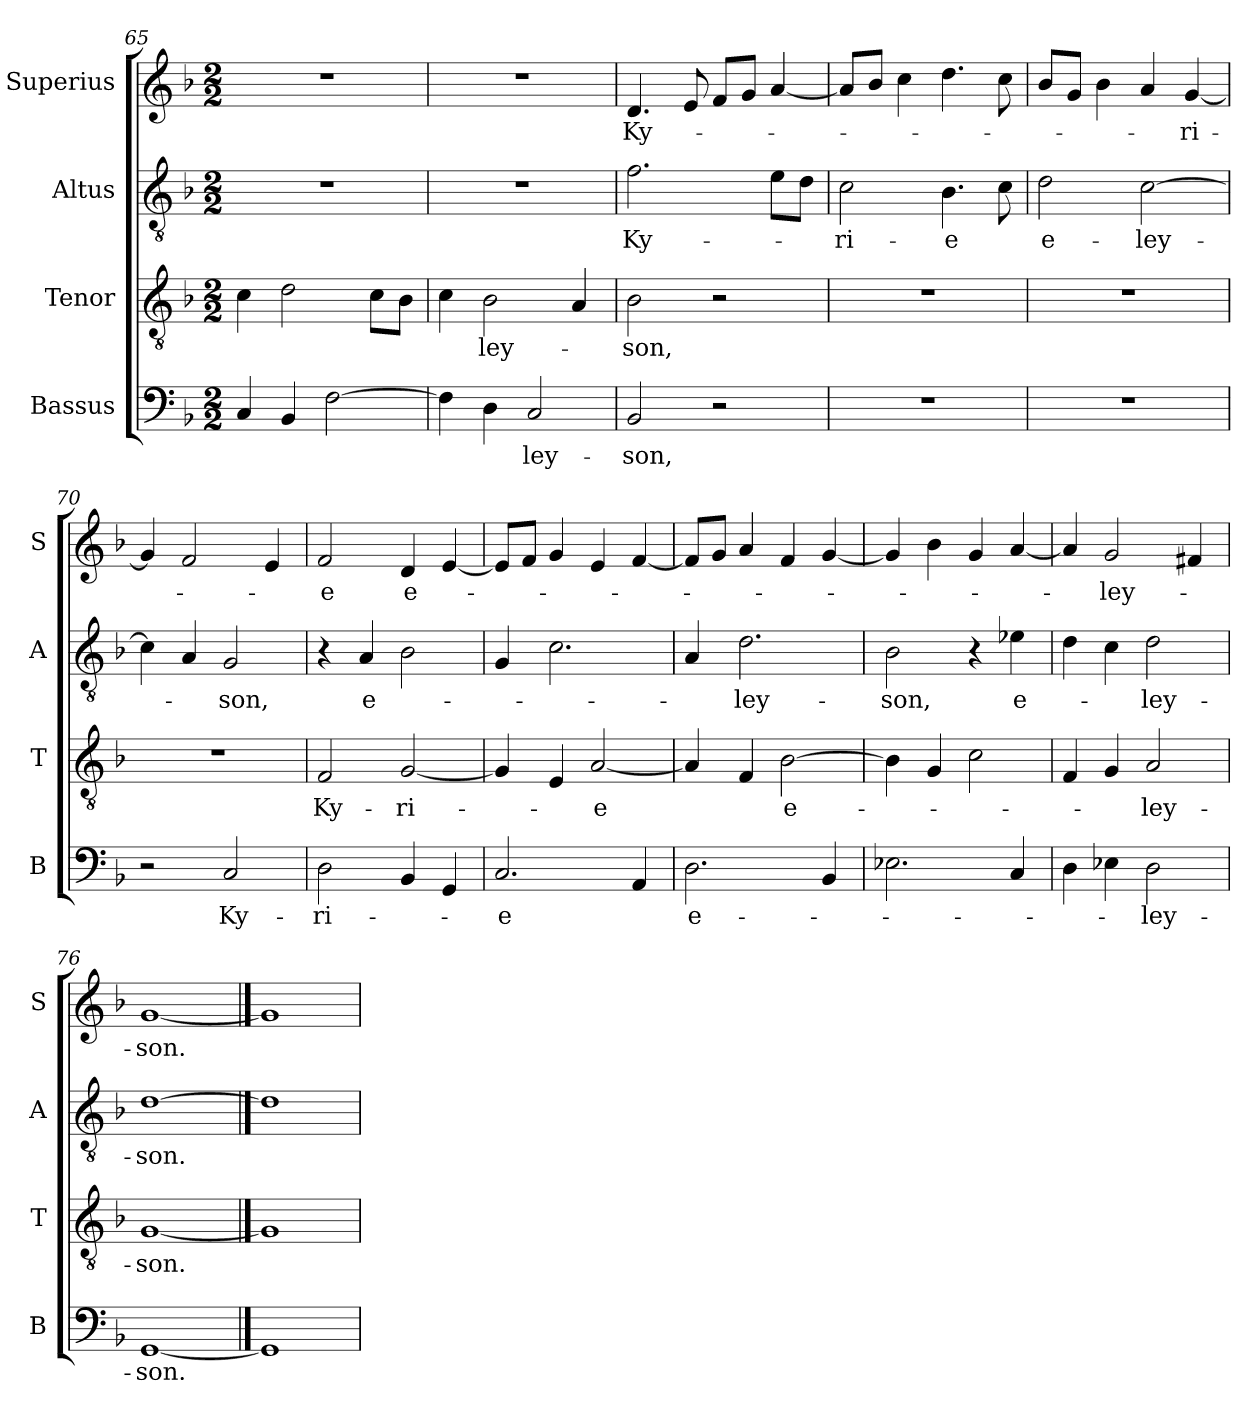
**kern	**text	**kern	**text	**kern	**text	**kern	**text
*part4	*part4	*part3	*part3	*part2	*part2	*part1	*part1
*staff4	*staff4	*staff3	*staff3	*staff2	*staff2	*staff1	*staff1
*I"Bassus	*	*I"Tenor	*	*I"Altus	*	*I"Superius	*
*I'B	*	*I'T	*	*I'A	*	*I'S	*
*clefF4	*	*clefGv2	*	*clefGv2	*	*clefG2	*
*k[b-]	*	*k[b-]	*	*k[b-]	*	*k[b-]	*
*M2/2	*	*M2/2	*	*M2/2	*	*M2/2	*
=65	=65	=65	=65	=65	=65	=65	=65
4C	.	4c	.	1r	.	1r	.
4BB-	.	2d	.	.	.	.	.
[2F	.	.	.	.	.	.	.
.	.	8cL	.	.	.	.	.
.	.	8B-J	.	.	.	.	.
=66	=66	=66	=66	=66	=66	=66	=66
4F]	.	4c	.	1r	.	1r	.
!	!	!	!LO:LY:i	!	!	!	!
4D	.	2B-	-ley-	.	.	.	.
!	!LO:LY:i	!	!	!	!	!	!
2C	-ley-	.	.	.	.	.	.
.	.	4A	.	.	.	.	.
=67	=67	=67	=67	=67	=67	=67	=67
!	!LO:LY:i	!	!LO:LY:i	!	!LO:LY:i	!	!LO:LY:i
2BB-	-son,	2B-	-son,	2.f	Ky-	4.d	Ky-
.	.	.	.	.	.	8e	.
2r	.	2r	.	.	.	8fL	.
.	.	.	.	.	.	8gJ	.
.	.	.	.	8eL	.	[4a	.
.	.	.	.	8dJ	.	.	.
=68	=68	=68	=68	=68	=68	=68	=68
!	!	!	!	!	!LO:LY:i	!	!
1r	.	1r	.	2c	-ri-	8aL]	.
.	.	.	.	.	.	8b-J	.
.	.	.	.	.	.	4cc	.
!	!	!	!	!	!LO:LY:i	!	!
.	.	.	.	4.B-	-e	4.dd	.
.	.	.	.	8c	.	8cc	.
=69	=69	=69	=69	=69	=69	=69	=69
1r	.	1r	.	2d	e-	8b-L	.
.	.	.	.	.	.	8gJ	.
.	.	.	.	.	.	4b-	.
.	.	.	.	[2c	-ley-	4a	.
!	!	!	!	!	!	!	!LO:LY:i
.	.	.	.	.	.	[4g	-ri-
=70	=70	=70	=70	=70	=70	=70	=70
2r	.	1r	.	4c]	.	4g]	.
.	.	.	.	4A	.	2f	.
!	!LO:LY:i	!	!	!	!LO:LY:i	!	!
2C	Ky-	.	.	2G	-son,	.	.
.	.	.	.	.	.	4e	.
=71	=71	=71	=71	=71	=71	=71	=71
!	!LO:LY:i	!	!LO:LY:i	!	!	!	!LO:LY:i
2D	-ri-	2F	Ky-	4r	.	2f	-e
!	!	!	!	!	!LO:LY:i	!	!
.	.	.	.	4A	e-	.	.
!	!	!	!LO:LY:i	!	!	!	!
4BB-	.	[2G	-ri-	2B-	.	4d	e-
4GG	.	.	.	.	.	[4e	.
=72	=72	=72	=72	=72	=72	=72	=72
!	!LO:LY:i	!	!	!	!	!	!
2.C	-e	4G]	.	4G	.	8eL]	.
.	.	.	.	.	.	8fJ	.
.	.	4E	.	2.c	.	4g	.
!	!	!	!LO:LY:i	!	!	!	!
.	.	[2A	-e	.	.	4e	.
4AA	.	.	.	.	.	[4f	.
=73	=73	=73	=73	=73	=73	=73	=73
2.D	e-	4A]	.	4A	.	8fL]	.
.	.	.	.	.	.	8gJ	.
!	!	!	!	!	!LO:LY:i	!	!
.	.	4F	.	2.d	-ley-	4a	.
.	.	[2B-	e-	.	.	4f	.
4BB-	.	.	.	.	.	[4g	.
=74	=74	=74	=74	=74	=74	=74	=74
!	!	!	!	!	!LO:LY:i	!	!
2.E-X	.	4B-]	.	2B-	-son,	4g]	.
.	.	4G	.	.	.	4b-	.
.	.	2c	.	4r	.	4g	.
!	!	!	!	!	!LO:LY:i	!	!
4C	.	.	.	4e-X	e-	[4a	.
=75	=75	=75	=75	=75	=75	=75	=75
4D	.	4F	.	4d	.	4a]	.
4E-X	.	4G	.	4c	.	2g	-ley-
!	!	!	!	!	!LO:LY:i	!	!
2D	-ley-	2A	-ley-	2d	-ley-	.	.
.	.	.	.	.	.	4f#X	.
=76	=76	=76	=76	=76	=76	=76	=76
[1GG	-son.	[1G	-son.	[1d	-son.	[1g	-son.
==77	==77	==77	==77	==77	==77	==77	==77
1GG]	.	1G]	.	1d]	.	1g]	.
=	=	=	=	=	=	=	=
*-	*-	*-	*-	*-	*-	*-	*-
